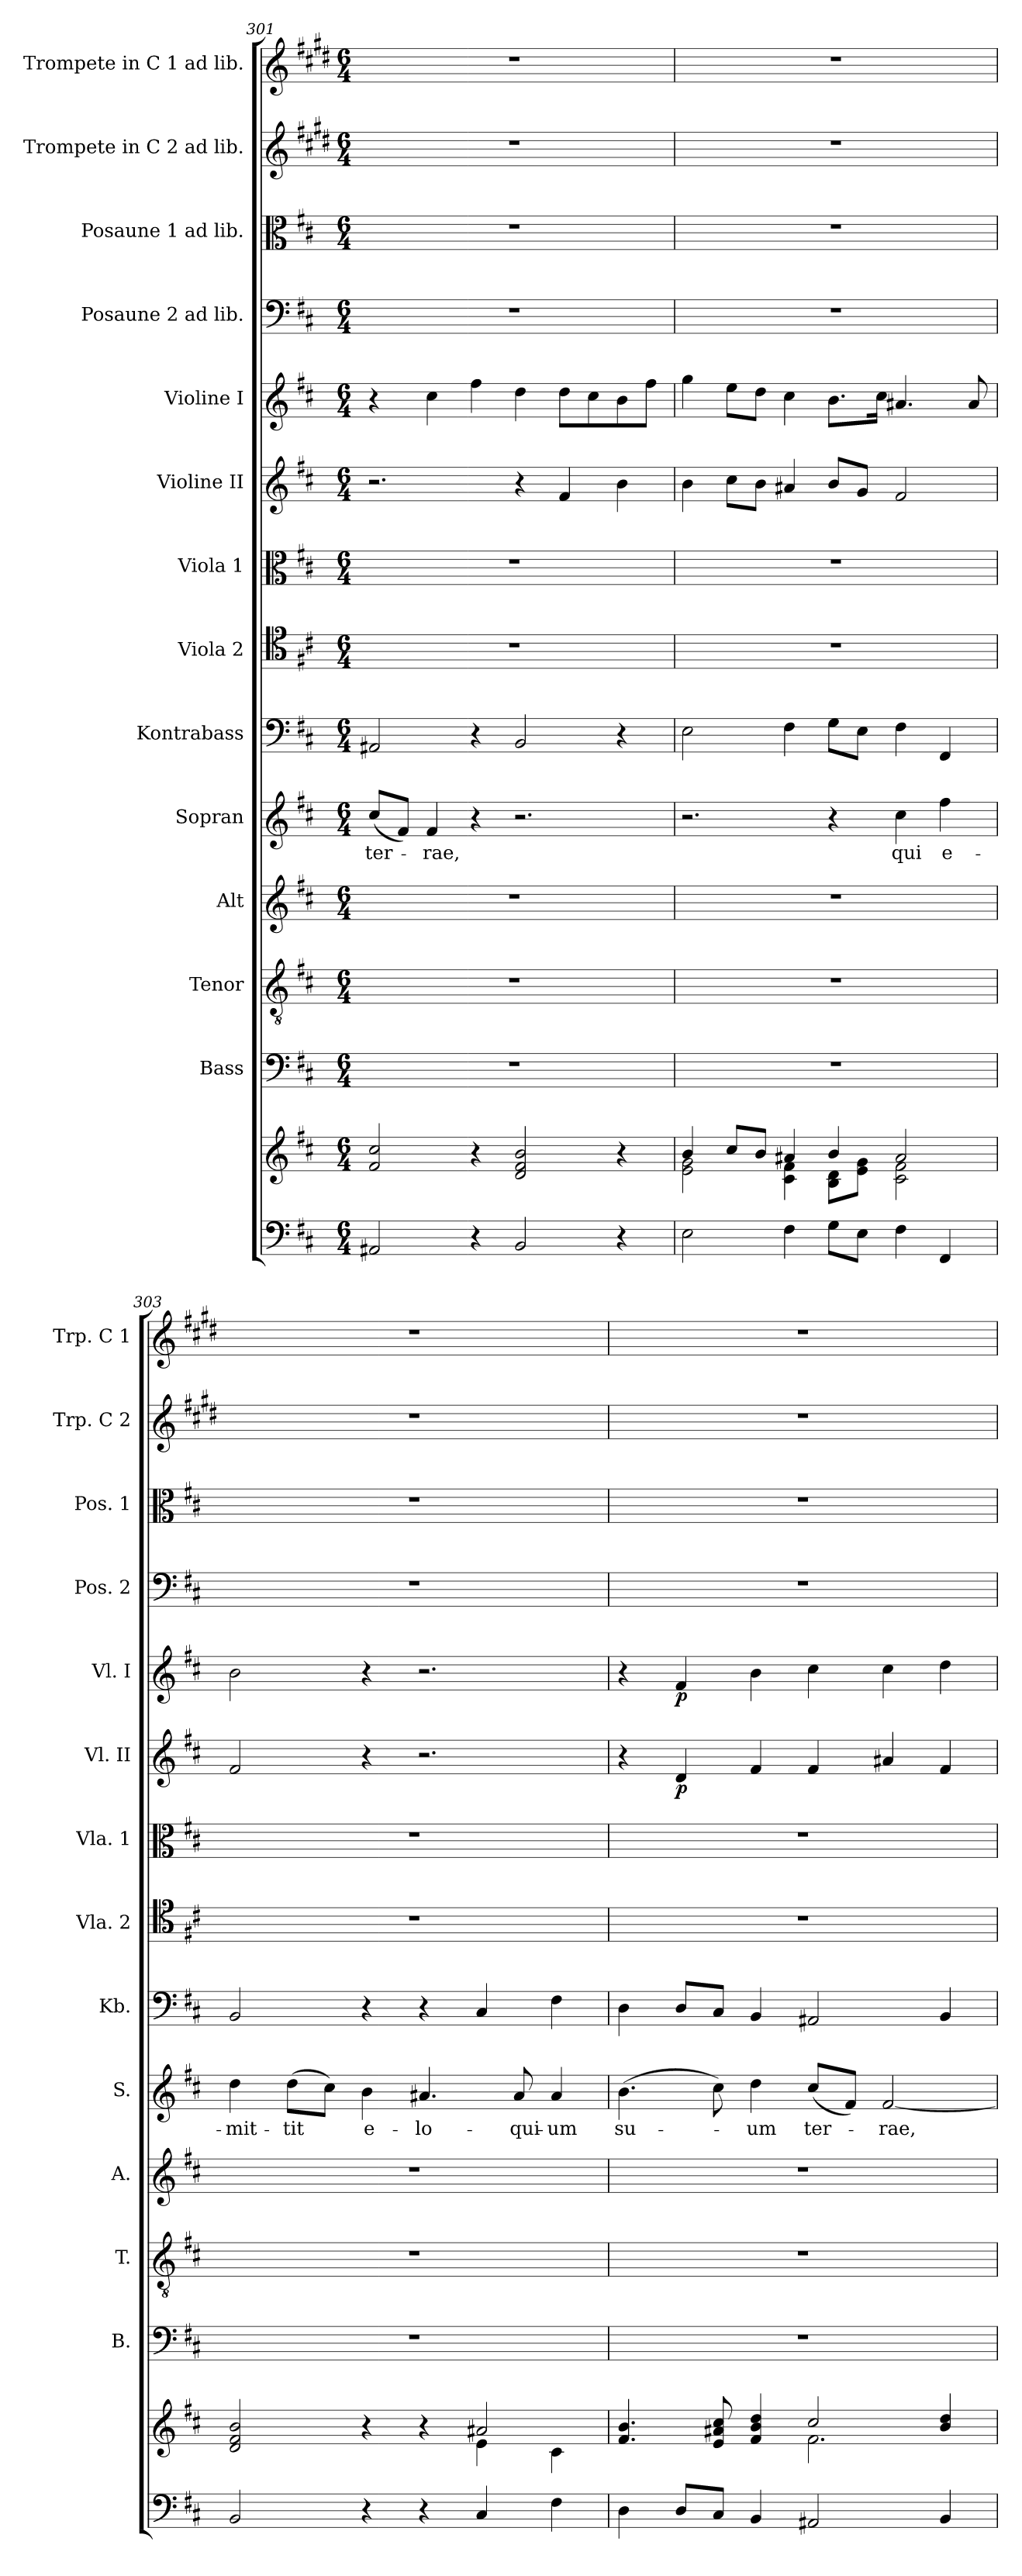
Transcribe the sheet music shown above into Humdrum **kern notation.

**kern	**kern	**kern	**kern	**kern	**kern	**text	**kern	**kern	**kern	**kern	**dynam	**kern	**dynam	**kern	**kern	**kern	**kern
*part14	*part14	*part13	*part12	*part11	*part10	*part10	*part9	*part8	*part7	*part6	*part6	*part5	*part5	*part4	*part3	*part2	*part1
*staff15	*staff14	*staff13	*staff12	*staff11	*staff10	*staff10	*staff9	*staff8	*staff7	*staff6	*staff6	*staff5	*staff5	*staff4	*staff3	*staff2	*staff1
*	*	*I"Bass	*I"Tenor	*I"Alt	*I"Sopran	*	*I"Kontrabass	*I"Viola 2	*I"Viola 1	*I"Violine II	*	*I"Violine I	*	*I"Posaune 2 ad lib.	*I"Posaune 1 ad lib.	*I"Trompete in C 2 ad lib.	*I"Trompete in C 1 ad lib.
*	*	*I'B.	*I'T.	*I'A.	*I'S.	*	*I'Kb.	*I'Vla. 2	*I'Vla. 1	*I'Vl. II	*	*I'Vl. I	*	*I'Pos. 2	*I'Pos. 1	*I'Trp. C 2	*I'Trp. C 1
*clefF4	*clefG2	*clefF4	*clefGv2	*clefG2	*clefG2	*	*clefF4	*clefC4	*clefC3	*clefG2	*	*clefG2	*	*clefF4	*clefC3	*clefG2	*clefG2
*	*	*	*	*	*	*	*ITrd7c12	*	*	*	*	*	*	*	*	*ITrd1c2	*ITrd1c2
*k[f#c#]	*k[f#c#]	*k[f#c#]	*k[f#c#]	*k[f#c#]	*k[f#c#]	*	*k[f#c#]	*k[f#c#]	*k[f#c#]	*k[f#c#]	*	*k[f#c#]	*	*k[f#c#]	*k[f#c#]	*k[f#c#]	*k[f#c#]
*D:	*D:	*D:	*D:	*D:	*D:	*	*D:	*D:	*D:	*D:	*	*D:	*	*D:	*D:	*D:	*D:
*M6/4	*M6/4	*M6/4	*M6/4	*M6/4	*M6/4	*	*M6/4	*M6/4	*M6/4	*M6/4	*	*M6/4	*	*M6/4	*M6/4	*M6/4	*M6/4
=301	=301	=301	=301	=301	=301	=301	=301	=301	=301	=301	=301	=301	=301	=301	=301	=301	=301
!	!	!	!	!	!	!LO:LY:b	!	!	!	!	!	!	!	!	!	!	!
2AA#X/	2f#/ 2cc#/	1.r	1.r	1.r	(<8cc#/L	ter-	2AAA#X/	1.r	1.r	2.r	.	4r	.	1.r	1.r	1.r	1.r
.	.	.	.	.	8f#/J)	.	.	.	.	.	.	.	.	.	.	.	.
!	!	!	!	!	!	!LO:LY:b	!	!	!	!	!	!	!	!	!	!	!
.	.	.	.	.	4f#/	-rae,	.	.	.	.	.	4cc#\	.	.	.	.	.
4r	4r	.	.	.	4r	.	4r	.	.	.	.	4ff#\	.	.	.	.	.
2BB/	2d/ 2f#/ 2b/	.	.	.	2.r	.	2BBB/	.	.	4r	.	4dd\	.	.	.	.	.
.	.	.	.	.	.	.	.	.	.	4f#/	.	8dd\L	.	.	.	.	.
.	.	.	.	.	.	.	.	.	.	.	.	8cc#\	.	.	.	.	.
4r	4r	.	.	.	.	.	4r	.	.	4b\	.	8b\	.	.	.	.	.
.	.	.	.	.	.	.	.	.	.	.	.	8ff#\J	.	.	.	.	.
=302	=302	=302	=302	=302	=302	=302	=302	=302	=302	=302	=302	=302	=302	=302	=302	=302	=302
*	*^	*	*	*	*	*	*	*	*	*	*	*	*	*	*	*	*
2E\	4b/	2e\ 2g\	1.r	1.r	1.r	2.r	.	2EE\	1.r	1.r	4b\	.	4gg\	.	1.r	1.r	1.r	1.r
.	8cc#/L	.	.	.	.	.	.	.	.	.	8cc#\L	.	8ee\L	.	.	.	.	.
.	8b/J	.	.	.	.	.	.	.	.	.	8b\J	.	8dd\J	.	.	.	.	.
4F#\	4a#X/	4c#\ 4f#\	.	.	.	.	.	4FF#\	.	.	4a#X/	.	4cc#\	.	.	.	.	.
8G\L	4b/	8B\ 8d\L	.	.	.	4r	.	8GG\L	.	.	8b/L	.	8.b\L	.	.	.	.	.
8E\J	.	8e\ 8g\J	.	.	.	.	.	8EE\J	.	.	8g/J	.	.	.	.	.	.	.
.	.	.	.	.	.	.	.	.	.	.	.	.	16cc#\Jk	.	.	.	.	.
!	!	!	!	!	!	!	!LO:LY:b	!	!	!	!	!	!	!	!	!	!	!
4F#\	2a#/	2c#\ 2f#\	.	.	.	4cc#\	qui	4FF#\	.	.	2f#/	.	4.a#X/	.	.	.	.	.
!	!	!	!	!	!	!	!LO:LY:b	!	!	!	!	!	!	!	!	!	!	!
4FF#/	.	.	.	.	.	4ff#\	e-	4FFF#/	.	.	.	.	.	.	.	.	.	.
.	.	.	.	.	.	.	.	.	.	.	.	.	8a#/	.	.	.	.	.
=303	=303	=303	=303	=303	=303	=303	=303	=303	=303	=303	=303	=303	=303	=303	=303	=303	=303	=303
!	!	!	!	!	!	!	!LO:LY:b	!	!	!	!	!	!	!	!	!	!	!
2BB/	2d/ 2f#/ 2b/	1ryy	1.r	1.r	1.r	4dd\	-mit-	2BBB/	1.r	1.r	2f#/	.	2b\	.	1.r	1.r	1.r	1.r
!	!	!	!	!	!	!	!LO:LY:b	!	!	!	!	!	!	!	!	!	!	!
.	.	.	.	.	.	(>8dd\L	-tit	.	.	.	.	.	.	.	.	.	.	.
.	.	.	.	.	.	8cc#\J)	.	.	.	.	.	.	.	.	.	.	.	.
!	!	!	!	!	!	!	!LO:LY:b	!	!	!	!	!	!	!	!	!	!	!
4r	4r	.	.	.	.	4b\	e-	4r	.	.	4r	.	4r	.	.	.	.	.
!	!	!	!	!	!	!	!LO:LY:b	!	!	!	!	!	!	!	!	!	!	!
4r	4r	.	.	.	.	4.a#X/	-lo-	4r	.	.	2.r	.	2.r	.	.	.	.	.
4C#/	2a#X/	4e\	.	.	.	.	.	4CC#/	.	.	.	.	.	.	.	.	.	.
!	!	!	!	!	!	!	!LO:LY:b	!	!	!	!	!	!	!	!	!	!	!
.	.	.	.	.	.	8a#/	-qui-	.	.	.	.	.	.	.	.	.	.	.
!	!	!	!	!	!	!	!LO:LY:b	!	!	!	!	!	!	!	!	!	!	!
4F#\	.	4c#\	.	.	.	4a#/	-um	4FF#\	.	.	.	.	.	.	.	.	.	.
!!LO:PB:g=z
=304	=304	=304	=304	=304	=304	=304	=304	=304	=304	=304	=304	=304	=304	=304	=304	=304	=304	=304
!	!	!	!	!	!	!	!LO:LY:b	!	!	!	!	!	!	!	!	!	!	!
4D\	4.f#/ 4.b/	2.ryy	1.r	1.r	1.r	(>4.b\	su-	4DD\	1.r	1.r	4r	.	4r	.	1.r	1.r	1.r	1.r
!	!	!	!	!	!	!	!	!	!	!	!	!LO:DY:b	!	!LO:DY:b	!	!	!	!
8D/L	.	.	.	.	.	.	.	8DD/L	.	.	4d/	p	4f#/	p	.	.	.	.
8C#/J	8e/ 8a#X/ 8cc#/	.	.	.	.	8cc#\)	.	8CC#/J	.	.	.	.	.	.	.	.	.	.
!	!	!	!	!	!	!	!LO:LY:b	!	!	!	!	!	!	!	!	!	!	!
4BB/	4f#/ 4b/ 4dd/	.	.	.	.	4dd\	-um	4BBB/	.	.	4f#/	.	4b\	.	.	.	.	.
!	!	!	!	!	!	!	!LO:LY:b	!	!	!	!	!	!	!	!	!	!	!
2AA#X/	2cc#/	2.f#\	.	.	.	(<8cc#/L	ter-	2AAA#X/	.	.	4f#/	.	4cc#\	.	.	.	.	.
.	.	.	.	.	.	8f#/J)	.	.	.	.	.	.	.	.	.	.	.	.
!	!	!	!	!	!	!	!LO:LY:b	!	!	!	!	!	!	!	!	!	!	!
.	.	.	.	.	.	[2f#/	-rae,	.	.	.	4a#X/	.	4cc#\	.	.	.	.	.
4BB/	4b/ 4dd/	.	.	.	.	.	.	4BBB/	.	.	4f#/	.	4dd\	.	.	.	.	.
*	*v	*v	*	*	*	*	*	*	*	*	*	*	*	*	*	*	*	*
=	=	=	=	=	=	=	=	=	=	=	=	=	=	=	=	=	=
*-	*-	*-	*-	*-	*-	*-	*-	*-	*-	*-	*-	*-	*-	*-	*-	*-	*-
